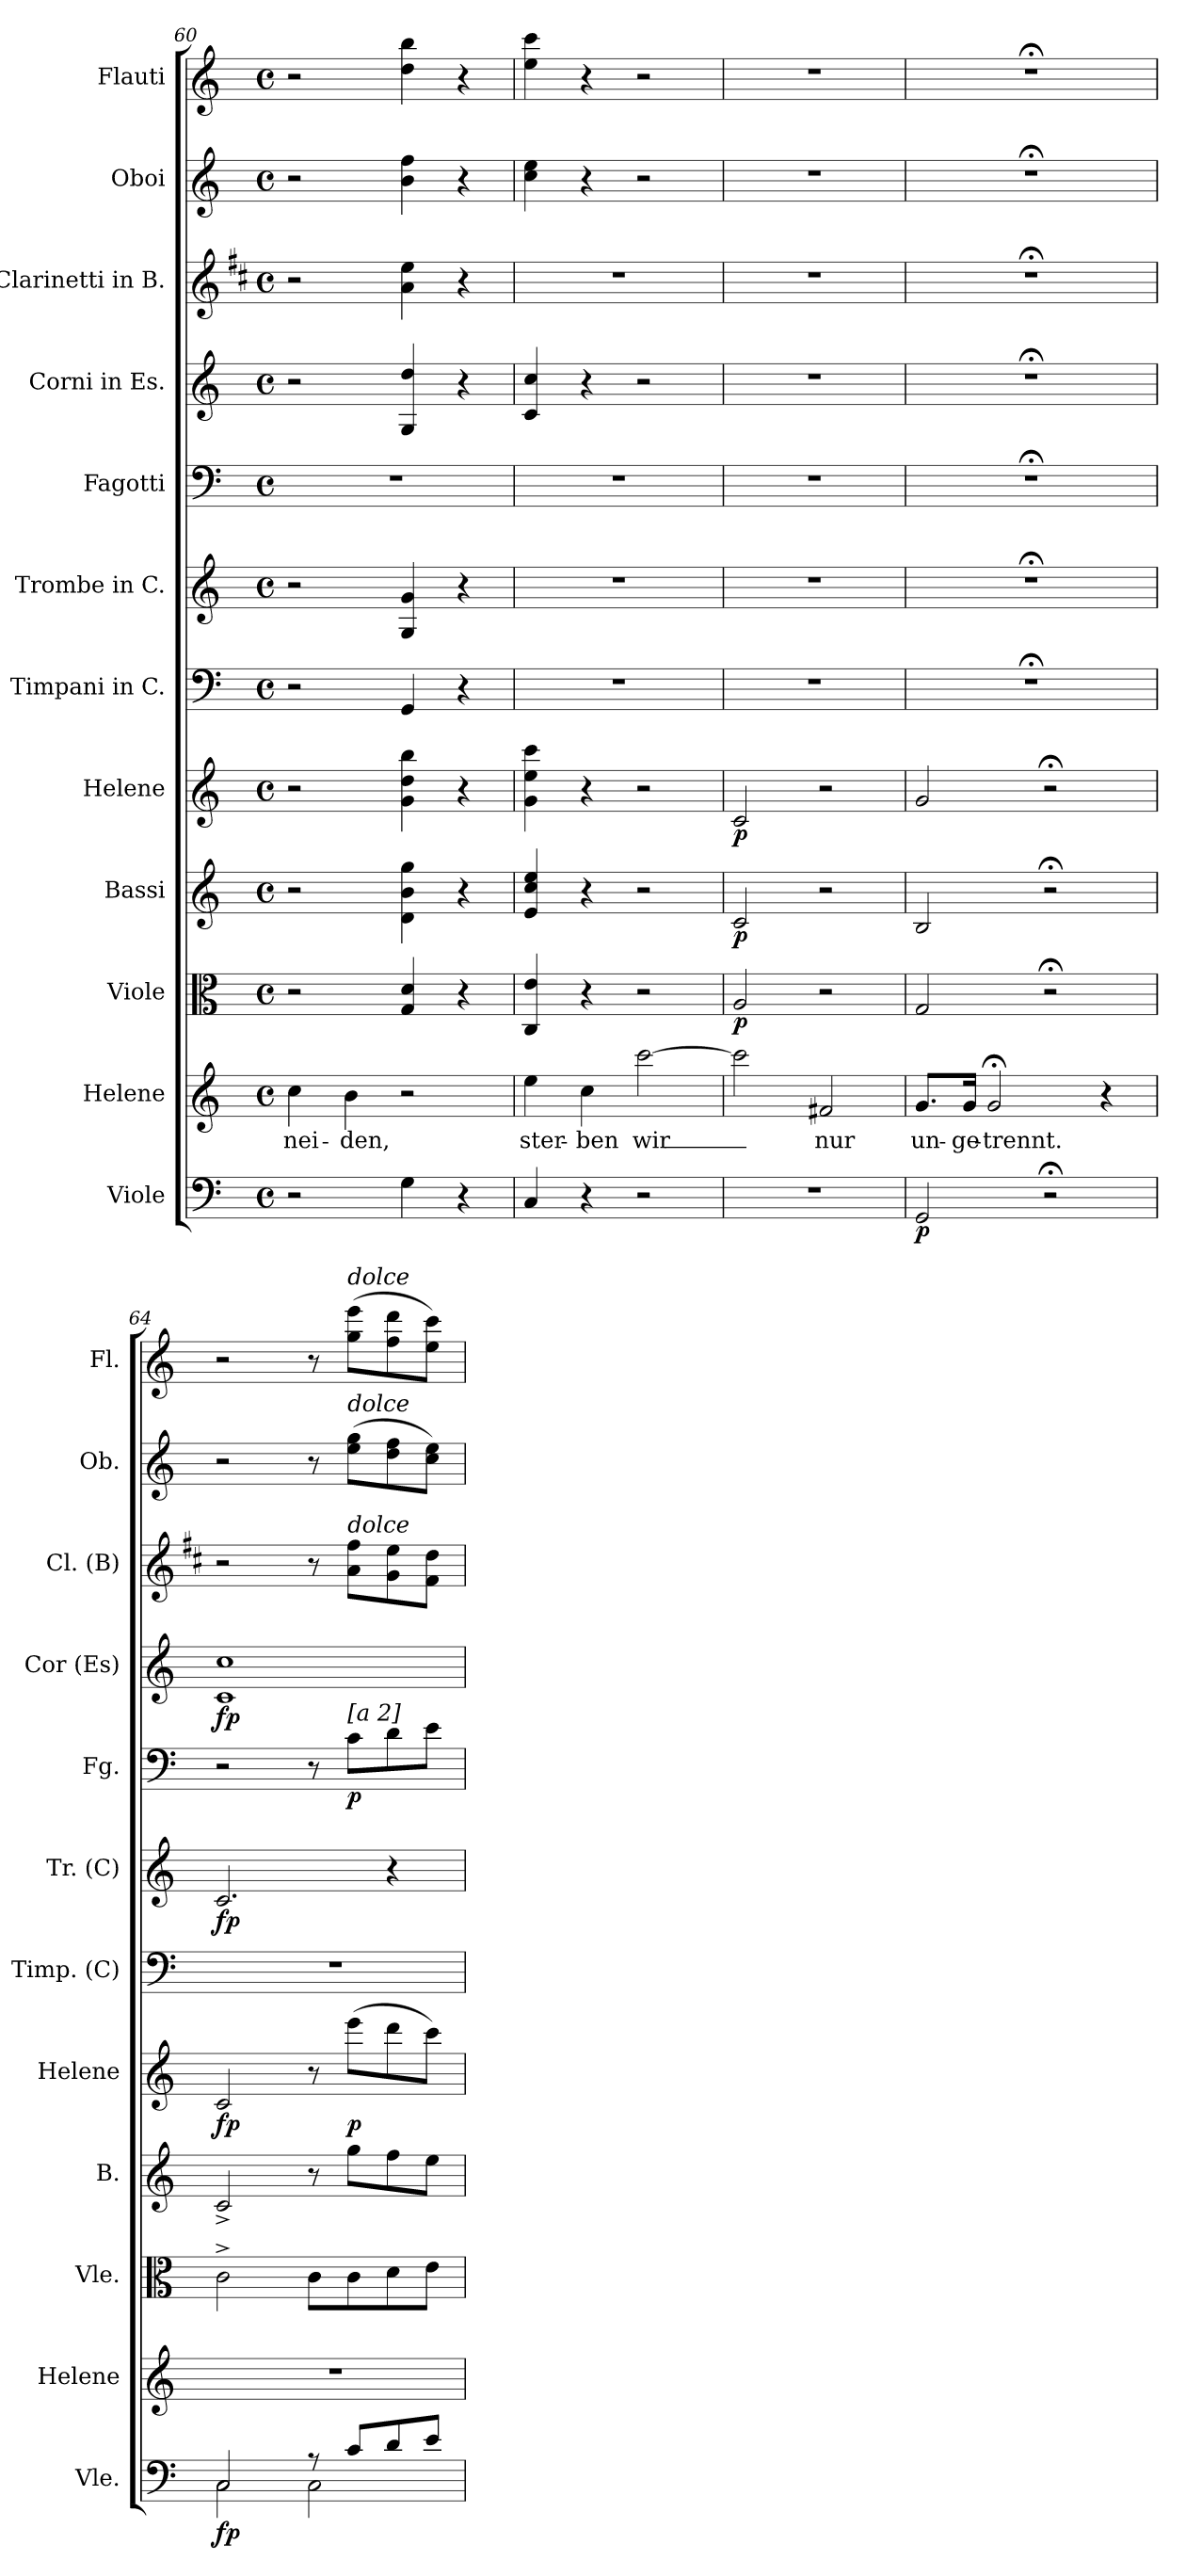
**kern	**dynam	**kern	**text	**kern	**dynam	**kern	**dynam	**kern	**dynam	**kern	**kern	**dynam	**kern	**dynam	**kern	**dynam	**kern	**kern	**kern
*part12	*part12	*part11	*part11	*part10	*part10	*part9	*part9	*part8	*part8	*part7	*part6	*part6	*part5	*part5	*part4	*part4	*part3	*part2	*part1
*staff12	*staff12	*staff11	*staff11	*staff10	*staff10	*staff9	*staff9	*staff8	*staff8	*staff7	*staff6	*staff6	*staff5	*staff5	*staff4	*staff4	*staff3	*staff2	*staff1
*I"Viole	*	*I"Helene	*	*I"Viole	*	*I"Bassi	*	*I"Helene	*	*I"Timpani in C.	*I"Trombe in C.	*	*I"Fagotti	*	*I"Corni in Es.	*	*I"Clarinetti in B.	*I"Oboi	*I"Flauti
*I'Vle.	*	*I'Helene	*	*I'Vle.	*	*I'B.	*	*I'Helene	*	*I'Timp. (C)	*I'Tr. (C)	*	*I'Fg.	*	*I'Cor (Es)	*	*I'Cl. (B)	*I'Ob.	*I'Fl.
*clefF4	*	*clefG2	*	*clefC3	*	*clefG2	*	*clefG2	*	*clefF4	*clefG2	*	*clefF4	*	*clefG2	*	*clefG2	*clefG2	*clefG2
*	*	*	*	*	*	*	*	*	*	*	*	*	*	*	*ITrd4c7	*	*ITrd1c2	*	*
*k[]	*	*k[]	*	*k[]	*	*k[]	*	*k[]	*	*k[]	*k[]	*	*k[]	*	*k[b-]	*	*k[]	*k[]	*k[]
*C:	*	*C:	*	*C:	*	*C:	*	*C:	*	*C:	*C:	*	*C:	*	*F:	*	*C:	*C:	*C:
*M4/4	*	*M4/4	*	*M4/4	*	*M4/4	*	*M4/4	*	*M4/4	*M4/4	*	*M4/4	*	*M4/4	*	*M4/4	*M4/4	*M4/4
*met(c)	*	*met(c)	*	*met(c)	*	*met(c)	*	*met(c)	*	*met(c)	*met(c)	*	*met(c)	*	*met(c)	*	*met(c)	*met(c)	*met(c)
=60	=60	=60	=60	=60	=60	=60	=60	=60	=60	=60	=60	=60	=60	=60	=60	=60	=60	=60	=60
2r	.	4cc\	nei-	2r	.	2r	.	2r	.	2r	2r	.	1r	.	2r	.	2r	2r	2r
.	.	4b\	den,	.	.	.	.	.	.	.	.	.	.	.	.	.	.	.	.
4G\	.	2r	.	4G/ 4d/	.	4d\ 4b\ 4gg\	.	4g\ 4dd\ 4bb\	.	4GG/	4G/ 4g/	.	.	.	4C/ 4g/	.	4g\ 4dd\	4b\ 4ff\	4dd\ 4bb\
4r	.	.	.	4r	.	4r	.	4r	.	4r	4r	.	.	.	4r	.	4r	4r	4r
=61	=61	=61	=61	=61	=61	=61	=61	=61	=61	=61	=61	=61	=61	=61	=61	=61	=61	=61	=61
4C/	.	4ee\	ster-	4C/ 4e/	.	4e/ 4cc/ 4ee/	.	4g\ 4ee\ 4ccc\	.	1r	1r	.	1r	.	4F/ 4f/	.	1r	4cc\ 4ee\	4ee\ 4ccc\
4r	.	4cc\	ben	4r	.	4r	.	4r	.	.	.	.	.	.	4r	.	.	4r	4r
2r	.	[2ccc\	wir_	2r	.	2r	.	2r	.	.	.	.	.	.	2r	.	.	2r	2r
=62	=62	=62	=62	=62	=62	=62	=62	=62	=62	=62	=62	=62	=62	=62	=62	=62	=62	=62	=62
!	!	!	!	!	!LO:DY:b	!	!LO:DY:b	!	!LO:DY:b	!	!	!	!	!	!	!	!	!	!
1r	.	2ccc\]	.	2A/	p	2c/	p	2c/	p	1r	1r	.	1r	.	1r	.	1r	1r	1r
.	.	2f#/	nur	2r	.	2r	.	2r	.	.	.	.	.	.	.	.	.	.	.
=63	=63	=63	=63	=63	=63	=63	=63	=63	=63	=63	=63	=63	=63	=63	=63	=63	=63	=63	=63
!	!LO:DY:b	!	!	!	!	!	!	!	!	!	!	!	!	!	!	!	!	!	!
2GG/	p	8.g/L	un-	2G/	.	2B/	.	2g/	.	1r;<	1r;<	.	1r;<	.	1r;<	.	1r;<	1r;<	1r;<
.	.	16g/Jk	ge-	.	.	.	.	.	.	.	.	.	.	.	.	.	.	.	.
.	.	2g;</	trennt.	.	.	.	.	.	.	.	.	.	.	.	.	.	.	.	.
2r;<	.	.	.	2r;<	.	2r;<	.	2r;<	.	.	.	.	.	.	.	.	.	.	.
.	.	4r	.	.	.	.	.	.	.	.	.	.	.	.	.	.	.	.	.
=64	=64	=64	=64	=64	=64	=64	=64	=64	=64	=64	=64	=64	=64	=64	=64	=64	=64	=64	=64
*^	*	*	*	*	*	*	*	*	*	*	*	*	*	*	*	*	*	*	*
!	!	!LO:DY:b	!	!	!	!	!	!	!	!LO:DY:b	!	!	!LO:DY:b	!	!	!	!LO:DY:b	!	!	!
2C/	2C\	fp	1r	.	2c^>\	.	2c^</	.	2c/	fp	1r	2.c	fp	2r	.	1F 1f	fp	2r	2r	2r
8r	2C\	.	.	.	8c\L	.	8r	.	8r	.	.	.	.	8r	.	.	.	8r	8r	8r
!	!	!	!	!	!	!	!	!	!	!	!	!	!	!	!	!	!	!	!	!LO:TX:a:i:t=dolce
!	!	!	!	!	!	!	!	!	!	!	!	!	!	!	!	!	!	!	!LO:TX:a:i:t=dolce	!
!	!	!	!	!	!	!	!	!	!	!	!	!	!	!	!	!	!	!LO:TX:a:i:t=dolce	!	!
!	!	!	!	!	!	!	!	!	!	!	!	!	!	!LO:TX:a:t=[a 2]	!	!	!	!	!	!
!	!	!	!	!	!	!	!	!	!	!LO:DY:b	!	!	!	!	!LO:DY:b	!	!	!	!	!
8c/L	.	.	.	.	8c\	.	8gg\L	.	(>8eee\L	p	.	.	.	8c\L	p	.	.	8g\ 8ee\L	(>8ee\ 8gg\L	(>8gg\ 8eee\L
8d/	.	.	.	.	8d\	.	8ff\	.	8ddd\	.	.	4r	.	8d\	.	.	.	8f\ 8dd\	8dd\ 8ff\	8ff\ 8ddd\
8e/J	.	.	.	.	8e\J	.	8ee\J	.	8ccc\J)	.	.	.	.	8e\J	.	.	.	8e\ 8cc\J	8cc\ 8ee\J)	8ee\ 8ccc\J)
*v	*v	*	*	*	*	*	*	*	*	*	*	*	*	*	*	*	*	*	*	*
=	=	=	=	=	=	=	=	=	=	=	=	=	=	=	=	=	=	=	=
*-	*-	*-	*-	*-	*-	*-	*-	*-	*-	*-	*-	*-	*-	*-	*-	*-	*-	*-	*-
